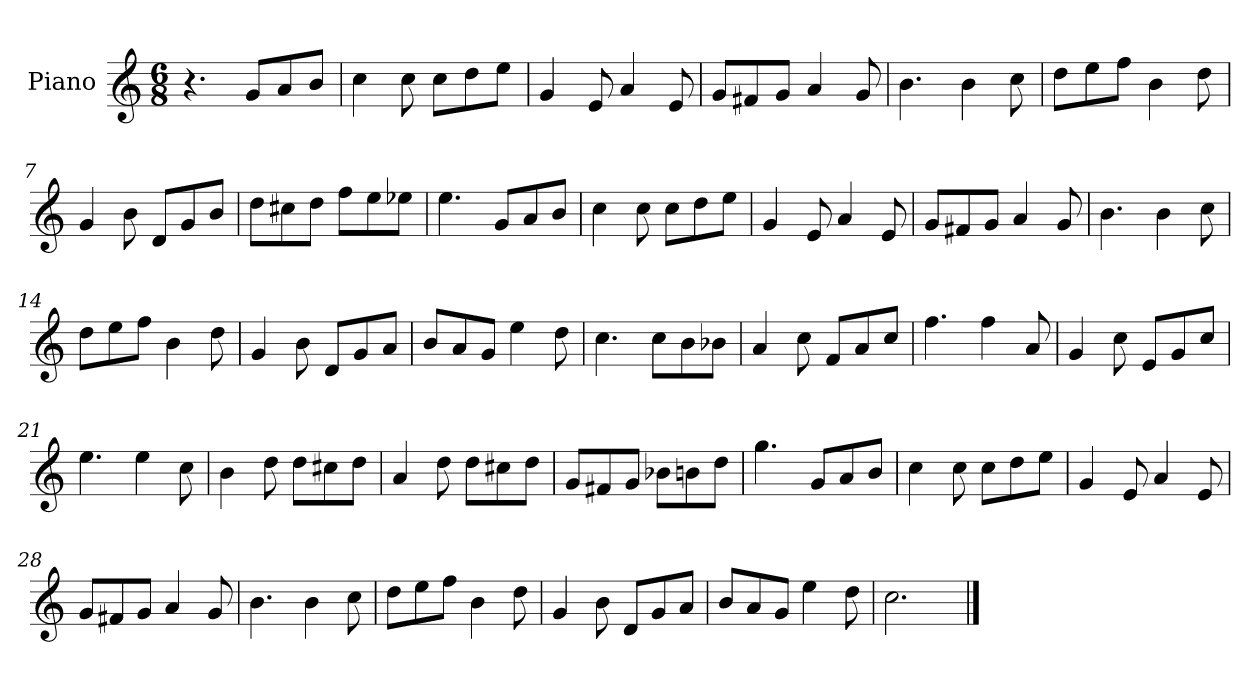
**kern
*part1
*staff1
*I"Piano
*I'Pno
*clefG2
*k[]
*M6/8
=1
4.r
8g/L
8a/
8b/J
=2
4cc\
8cc\
8cc\L
8dd\
8ee\J
=3
4g/
8e/
4a/
8e/
=4
8g/L
8f#X/
8g/J
4a/
8g/
=5
4.b\
4b\
8cc\
=6
8dd\L
8ee\
8ff\J
4b\
8dd\
=7
4g/
8b\
8d/L
8g/
8b/J
=8
8dd\L
8cc#X\
8dd\J
8ff\L
8ee\
8ee-X\J
=9
4.ee\
8g/L
8a/
8b/J
=10
4cc\
8cc\
8cc\L
8dd\
8ee\J
=11
4g/
8e/
4a/
8e/
=12
8g/L
8f#X/
8g/J
4a/
8g/
=13
4.b\
4b\
8cc\
=14
8dd\L
8ee\
8ff\J
4b\
8dd\
=15
4g/
8b\
8d/L
8g/
8a/J
=16
8b/L
8a/
8g/J
4ee\
8dd\
=17
4.cc\
8cc\L
8b\
8b-X\J
=18
4a/
8cc\
8f/L
8a/
8cc/J
=19
4.ff\
4ff\
8a/
=20
4g/
8cc\
8e/L
8g/
8cc/J
=21
4.ee\
4ee\
8cc\
=22
4b\
8dd\
8dd\L
8cc#X\
8dd\J
=23
4a/
8dd\
8dd\L
8cc#X\
8dd\J
=24
8g/L
8f#X/
8g/J
8b-X\L
8bn\
8dd\J
=25
4.gg\
8g/L
8a/
8b/J
=26
4cc\
8cc\
8cc\L
8dd\
8ee\J
=27
4g/
8e/
4a/
8e/
=28
8g/L
8f#X/
8g/J
4a/
8g/
=29
4.b\
4b\
8cc\
=30
8dd\L
8ee\
8ff\J
4b\
8dd\
=31
4g/
8b\
8d/L
8g/
8a/J
=32
8b/L
8a/
8g/J
4ee\
8dd\
=33
2.cc\
==
*-
